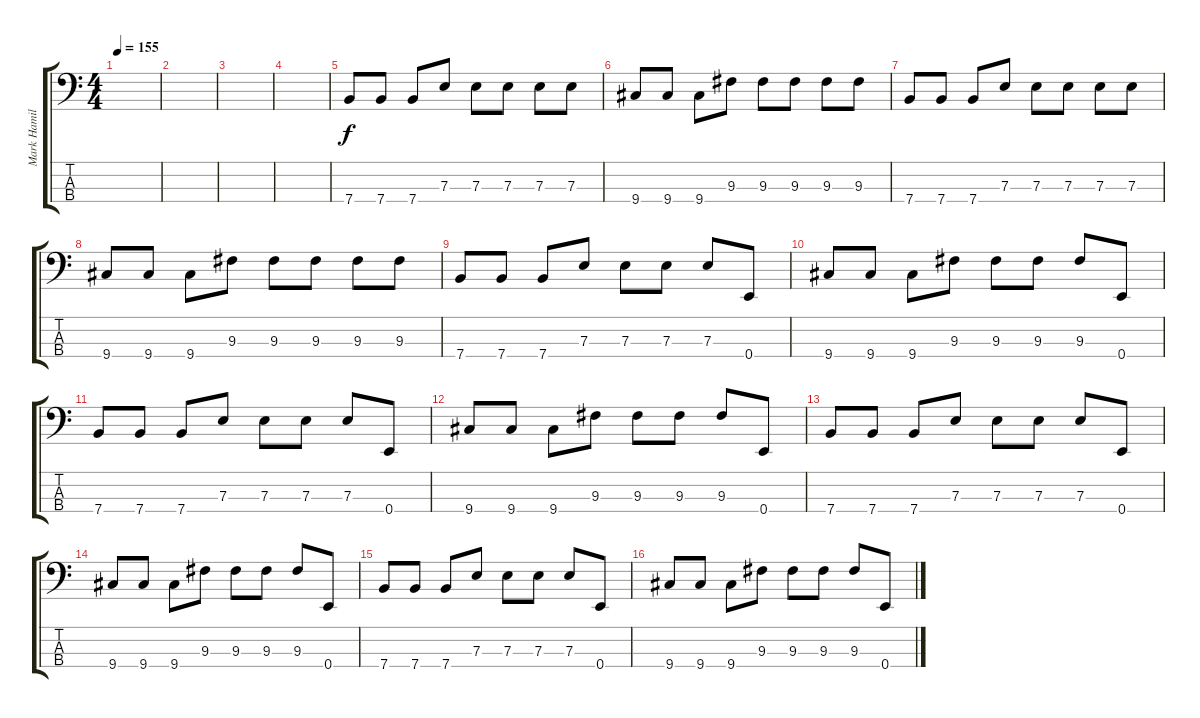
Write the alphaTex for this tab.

\track ("Mark Hamilton" "Mark Hamil") {instrument electricbasspick}
\staff {score tabs}
\tuning (G2 D2 A1 E1) {hide}
\ts (4 4)
\tempo 155
\clef f4
\ks c
|
|
|
|
7.4.8 7.4.8 7.4.8 7.3.8 7.3.8 7.3.8 7.3.8 7.3.8 |
9.4.8 9.4.8 9.4.8 9.3.8 9.3.8 9.3.8 9.3.8 9.3.8 |
7.4.8 7.4.8 7.4.8 7.3.8 7.3.8 7.3.8 7.3.8 7.3.8 |
9.4.8 9.4.8 9.4.8 9.3.8 9.3.8 9.3.8 9.3.8 9.3.8 |
7.4.8 7.4.8 7.4.8 7.3.8 7.3.8 7.3.8 7.3.8 0.4.8 |
9.4.8 9.4.8 9.4.8 9.3.8 9.3.8 9.3.8 9.3.8 0.4.8 |
7.4.8 7.4.8 7.4.8 7.3.8 7.3.8 7.3.8 7.3.8 0.4.8 |
9.4.8 9.4.8 9.4.8 9.3.8 9.3.8 9.3.8 9.3.8 0.4.8 |
7.4.8 7.4.8 7.4.8 7.3.8 7.3.8 7.3.8 7.3.8 0.4.8 |
9.4.8 9.4.8 9.4.8 9.3.8 9.3.8 9.3.8 9.3.8 0.4.8 |
7.4.8 7.4.8 7.4.8 7.3.8 7.3.8 7.3.8 7.3.8 0.4.8 |
9.4.8 9.4.8 9.4.8 9.3.8 9.3.8 9.3.8 9.3.8 0.4.8
